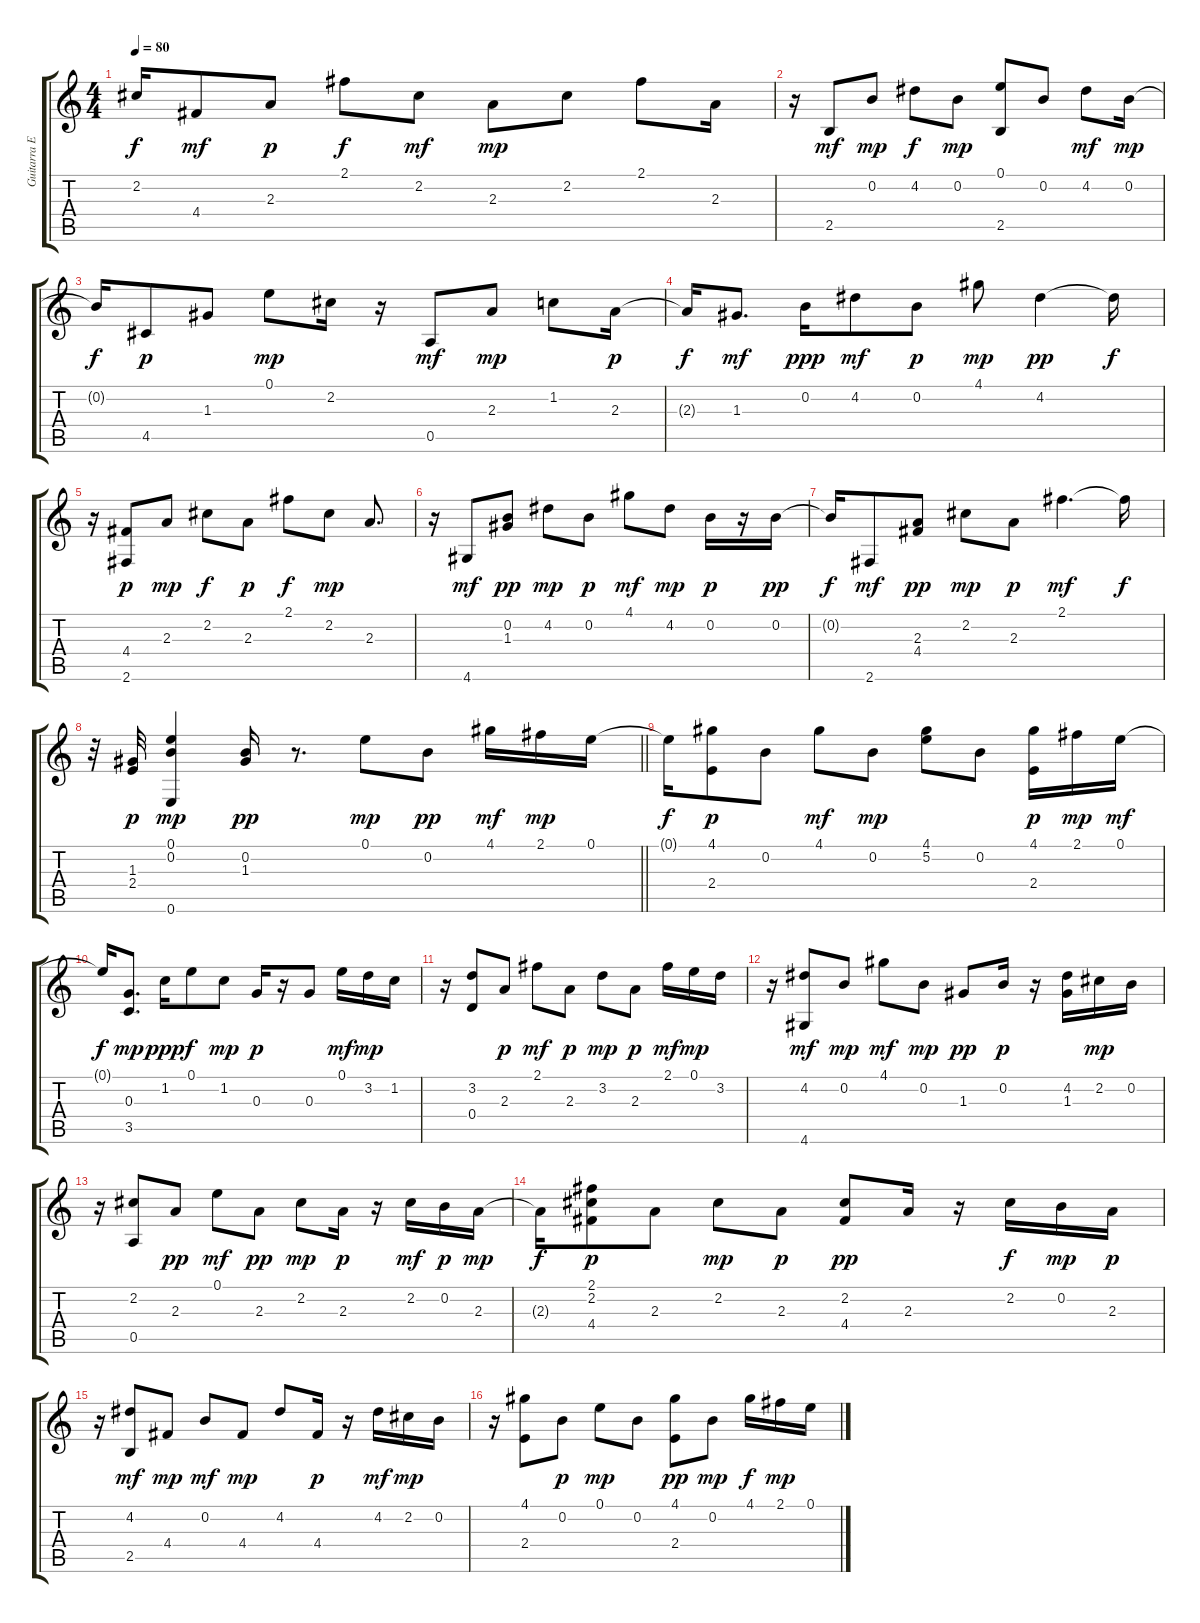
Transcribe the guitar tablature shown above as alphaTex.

\track ("Guitarra Electrica 2" "Guitarra E") {instrument electricguitarjazz}
\staff {score tabs}
\tuning (E4 B3 G3 D3 A2 E2) {hide}
\ts (4 4)
\tempo 80
\clef g2
\ks c
2.2{t}.16{dy f} 4.4.8{dy mf} 2.3.8{dy p} 2.1.8{dy f} 2.2.8{dy mf} 2.3.8{dy mp} 2.2.8 2.1.8 2.3.16 |
r.16 2.5.8{dy mf} 0.2.8{dy mp} 4.2.8{dy f} 0.2.8{dy mp} (0.1 2.5).8 0.2.8 4.2.8{dy mf} 0.2.16{dy mp} |
0.2{t}.16{dy f} 4.5.8{dy p} 1.3.8 0.1.8{dy mp} 2.2.16 r.16 0.5.8{dy mf} 2.3.8{dy mp} 1.2.8 2.3.16{dy p} |
2.3{t}.16{dy f} 1.3.8{d dy mf} 0.2.16{dy ppp} 4.2.8{dy mf} 0.2.8{dy p} 4.1.8{dy mp} 4.2.4{dy pp} 4.2{t}.16{dy f} |
r.16 (4.4 2.6).8{dy p} 2.3.8{dy mp} 2.2.8{dy f} 2.3.8{dy p} 2.1.8{dy f} 2.2.8{dy mp} 2.3.8{d} |
r.16 4.6.8{dy mf} (0.2 1.3).8{dy pp} 4.2.8{dy mp} 0.2.8{dy p} 4.1.8{dy mf} 4.2.8{dy mp} 0.2.16{dy p} r.16 0.2.16{dy pp} |
0.2{t}.16{dy f} 2.6.8{dy mf} (2.3 4.4).8{dy pp} 2.2.8{dy mp} 2.3.8{dy p} 2.1.4{d dy mf} 2.1{t}.16{dy f} |
\barLineRight lightlight
r.32 (1.3 2.4).32{dy p} (0.1 0.2 0.6).4{dy mp} (0.2 1.3).16{dy pp} r.8{d} 0.1.8{dy mp} 0.2.8{dy pp} 4.1.16{dy mf} 2.1.16{dy mp} 0.1.16 |
0.1{t}.16{dy f} (4.1 2.4).8{dy p} 0.2.8 4.1.8{dy mf} 0.2.8{dy mp} (4.1 5.2).8 0.2.8 (4.1 2.4).16{dy p} 2.1.16{dy mp} 0.1.16{dy mf} |
0.1{t}.16{dy f} (0.3 3.5).8{d dy mp} 1.2.16{dy ppp} 0.1.8{dy f} 1.2.8{dy mp} 0.3.16{dy p} r.16 0.3.8 0.1.16{dy mf} 3.2.16{dy mp} 1.2.16 |
r.16 (3.2 0.4).8 2.3.8{dy p} 2.1.8{dy mf} 2.3.8{dy p} 3.2.8{dy mp} 2.3.8{dy p} 2.1.16{dy mf} 0.1.16{dy mp} 3.2.16 |
r.16 (4.2 4.6).8{dy mf} 0.2.8{dy mp} 4.1.8{dy mf} 0.2.8{dy mp} 1.3.8{dy pp} 0.2.16{dy p} r.16 (4.2 1.3).16 2.2.16{dy mp} 0.2.16 |
r.16 (2.2 0.5).8 2.3.8{dy pp} 0.1.8{dy mf} 2.3.8{dy pp} 2.2.8{dy mp} 2.3.16{dy p} r.16 2.2.16{dy mf} 0.2.16{dy p} 2.3.16{dy mp} |
2.3{t}.16{dy f} (2.1 2.2 4.4).8{dy p} 2.3.8 2.2.8{dy mp} 2.3.8{dy p} (2.2 4.4).8{dy pp} 2.3.16 r.16 2.2.16{dy f} 0.2.16{dy mp} 2.3.16{dy p} |
r.16 (4.2 2.5).8{dy mf} 4.4.8{dy mp} 0.2.8{dy mf} 4.4.8{dy mp} 4.2.8 4.4.16{dy p} r.16 4.2.16{dy mf} 2.2.16{dy mp} 0.2.16 |
r.16 (4.1 2.4).8 0.2.8{dy p} 0.1.8{dy mp} 0.2.8 (4.1 2.4).8{dy pp} 0.2.8{dy mp} 4.1.16{dy f} 2.1.16{dy mp} 0.1.16
